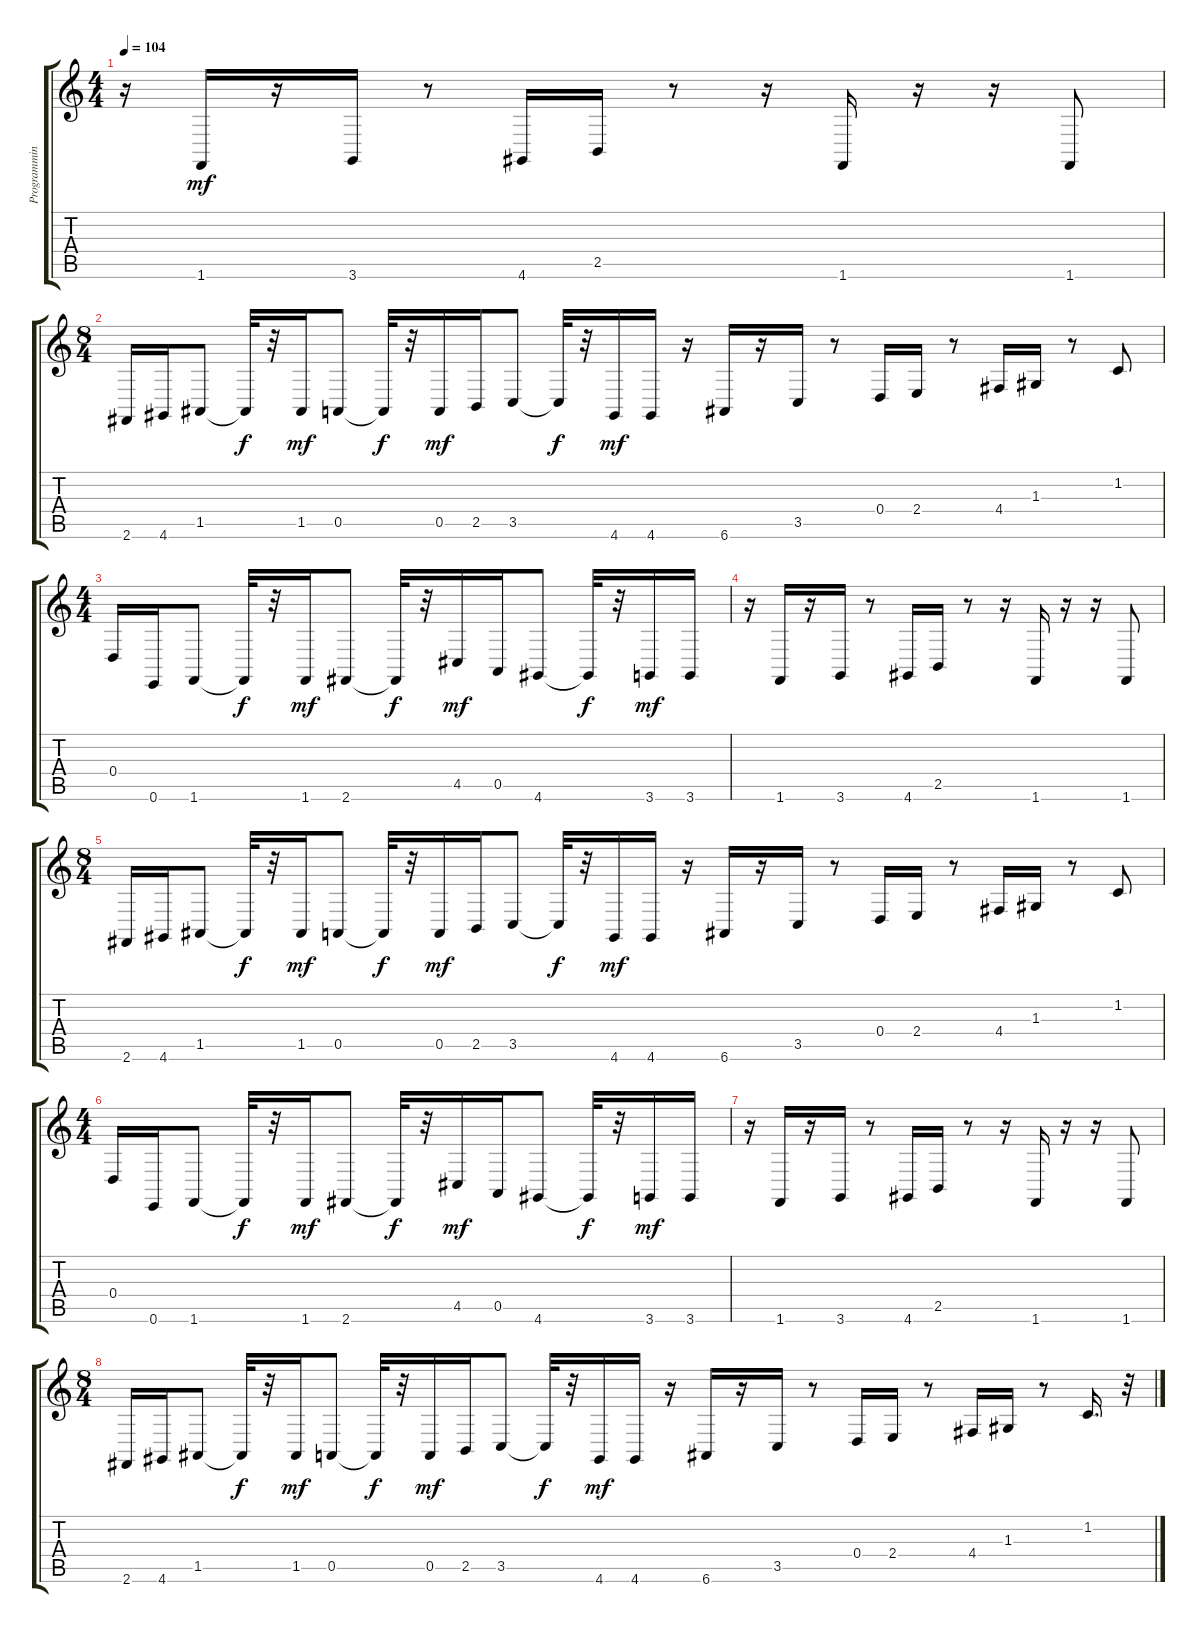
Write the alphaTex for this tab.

\track ("Programming" "Programmin") {instrument lead1square}
\staff {score tabs}
\tuning (Gb4 B3 G3 D3 A2 E2) {hide}
\ts (4 4)
\tempo 104
\clef g2
\ks c
r.16{dy mf} 1.6.16 r.16 3.6.16 r.8 4.6.16 2.5.16 r.8 r.16 1.6.16 r.16 r.16 1.6.8 |
\ts (8 4)
2.6.16 4.6.16 1.5.8 1.5{t}.32{dy f} r.32 1.5.16{dy mf} 0.5.8 0.5{t}.32{dy f} r.32 0.5.16{dy mf} 2.5.16 3.5.8 3.5{t}.32{dy f} r.32 4.6.16{dy mf} 4.6.16 r.16 6.6.16 r.16 3.5.16 r.8 0.4.16 2.4.16 r.8 4.4.16 1.3.16 r.8 1.2.8 |
\ts (4 4)
0.4.16 0.6.16 1.6.8 1.6{t}.32{dy f} r.32 1.6.16{dy mf} 2.6.8 2.6{t}.32{dy f} r.32 4.5.16{dy mf} 0.5.16 4.6.8 4.6{t}.32{dy f} r.32 3.6.16{dy mf} 3.6.16 |
r.16 1.6.16 r.16 3.6.16 r.8 4.6.16 2.5.16 r.8 r.16 1.6.16 r.16 r.16 1.6.8 |
\ts (8 4)
2.6.16 4.6.16 1.5.8 1.5{t}.32{dy f} r.32 1.5.16{dy mf} 0.5.8 0.5{t}.32{dy f} r.32 0.5.16{dy mf} 2.5.16 3.5.8 3.5{t}.32{dy f} r.32 4.6.16{dy mf} 4.6.16 r.16 6.6.16 r.16 3.5.16 r.8 0.4.16 2.4.16 r.8 4.4.16 1.3.16 r.8 1.2.8 |
\ts (4 4)
0.4.16 0.6.16 1.6.8 1.6{t}.32{dy f} r.32 1.6.16{dy mf} 2.6.8 2.6{t}.32{dy f} r.32 4.5.16{dy mf} 0.5.16 4.6.8 4.6{t}.32{dy f} r.32 3.6.16{dy mf} 3.6.16 |
r.16 1.6.16 r.16 3.6.16 r.8 4.6.16 2.5.16 r.8 r.16 1.6.16 r.16 r.16 1.6.8 |
\ts (8 4)
2.6.16 4.6.16 1.5.8 1.5{t}.32{dy f} r.32 1.5.16{dy mf} 0.5.8 0.5{t}.32{dy f} r.32 0.5.16{dy mf} 2.5.16 3.5.8 3.5{t}.32{dy f} r.32 4.6.16{dy mf} 4.6.16 r.16 6.6.16 r.16 3.5.16 r.8 0.4.16 2.4.16 r.8 4.4.16 1.3.16 r.8 1.2.16{d} r.32
